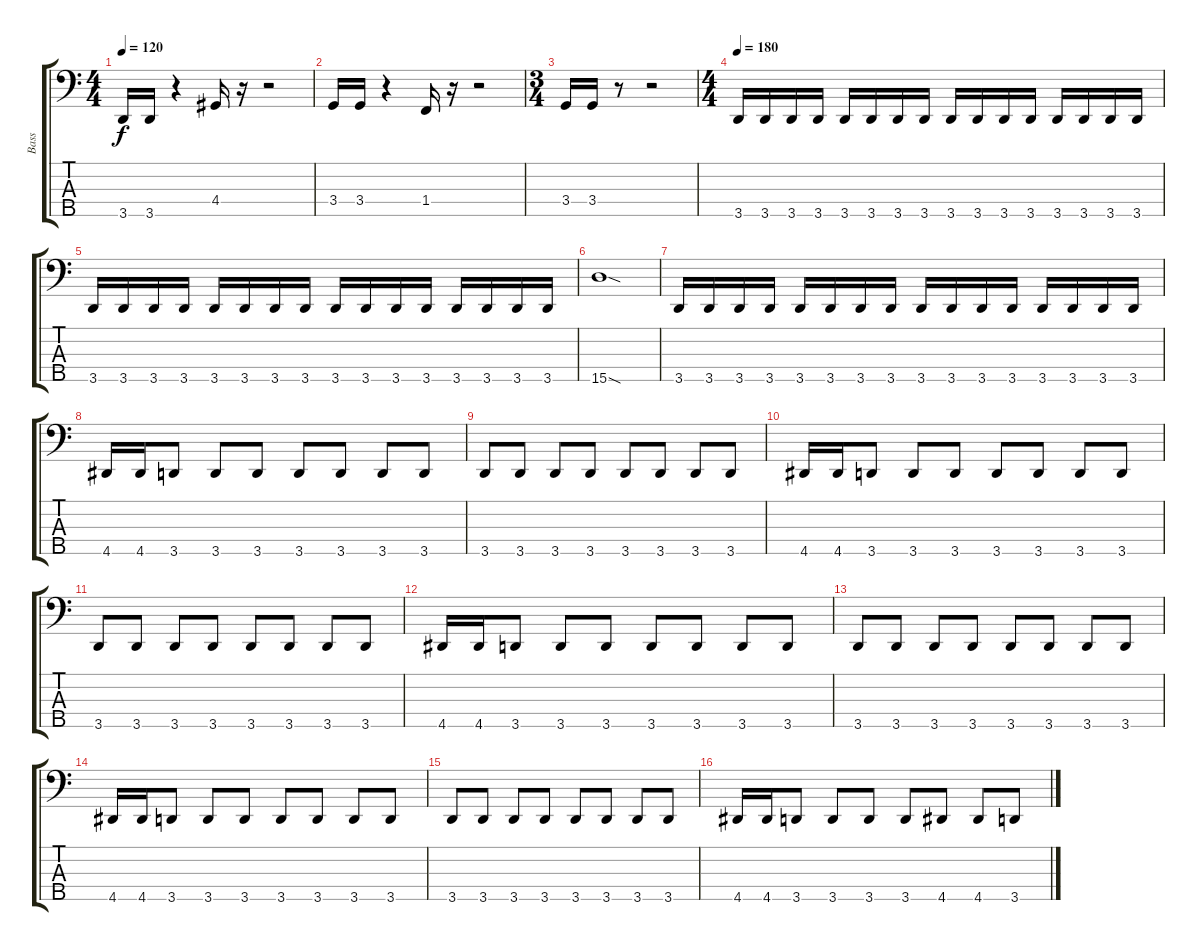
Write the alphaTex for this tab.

\track ("Bass" "Bass") {instrument electricbassfinger}
\staff {score tabs}
\tuning (G2 D2 A1 E1 B0) {hide}
\ts (4 4)
\tempo 120
\clef f4
\ks c
3.5.16{dy f} 3.5.16 r.4 4.4.16 r.16 r.2 |
3.4.16 3.4.16 r.4 1.4.16 r.16 r.2 |
\ts (3 4)
3.4.16 3.4.16 r.8 r.2 |
\ts (4 4)
\tempo 180
3.5.16 3.5.16 3.5.16 3.5.16 3.5.16 3.5.16 3.5.16 3.5.16 3.5.16 3.5.16 3.5.16 3.5.16 3.5.16 3.5.16 3.5.16 3.5.16 |
3.5.16 3.5.16 3.5.16 3.5.16 3.5.16 3.5.16 3.5.16 3.5.16 3.5.16 3.5.16 3.5.16 3.5.16 3.5.16 3.5.16 3.5.16 3.5.16 |
15.5{sod}.1 |
3.5.16 3.5.16 3.5.16 3.5.16 3.5.16 3.5.16 3.5.16 3.5.16 3.5.16 3.5.16 3.5.16 3.5.16 3.5.16 3.5.16 3.5.16 3.5.16 |
4.5.16 4.5.16 3.5.8 3.5.8 3.5.8 3.5.8 3.5.8 3.5.8 3.5.8 |
3.5.8 3.5.8 3.5.8 3.5.8 3.5.8 3.5.8 3.5.8 3.5.8 |
4.5.16 4.5.16 3.5.8 3.5.8 3.5.8 3.5.8 3.5.8 3.5.8 3.5.8 |
3.5.8 3.5.8 3.5.8 3.5.8 3.5.8 3.5.8 3.5.8 3.5.8 |
4.5.16 4.5.16 3.5.8 3.5.8 3.5.8 3.5.8 3.5.8 3.5.8 3.5.8 |
3.5.8 3.5.8 3.5.8 3.5.8 3.5.8 3.5.8 3.5.8 3.5.8 |
4.5.16 4.5.16 3.5.8 3.5.8 3.5.8 3.5.8 3.5.8 3.5.8 3.5.8 |
3.5.8 3.5.8 3.5.8 3.5.8 3.5.8 3.5.8 3.5.8 3.5.8 |
4.5.16 4.5.16 3.5.8 3.5.8 3.5.8 3.5.8 4.5.8 4.5.8 3.5.8
